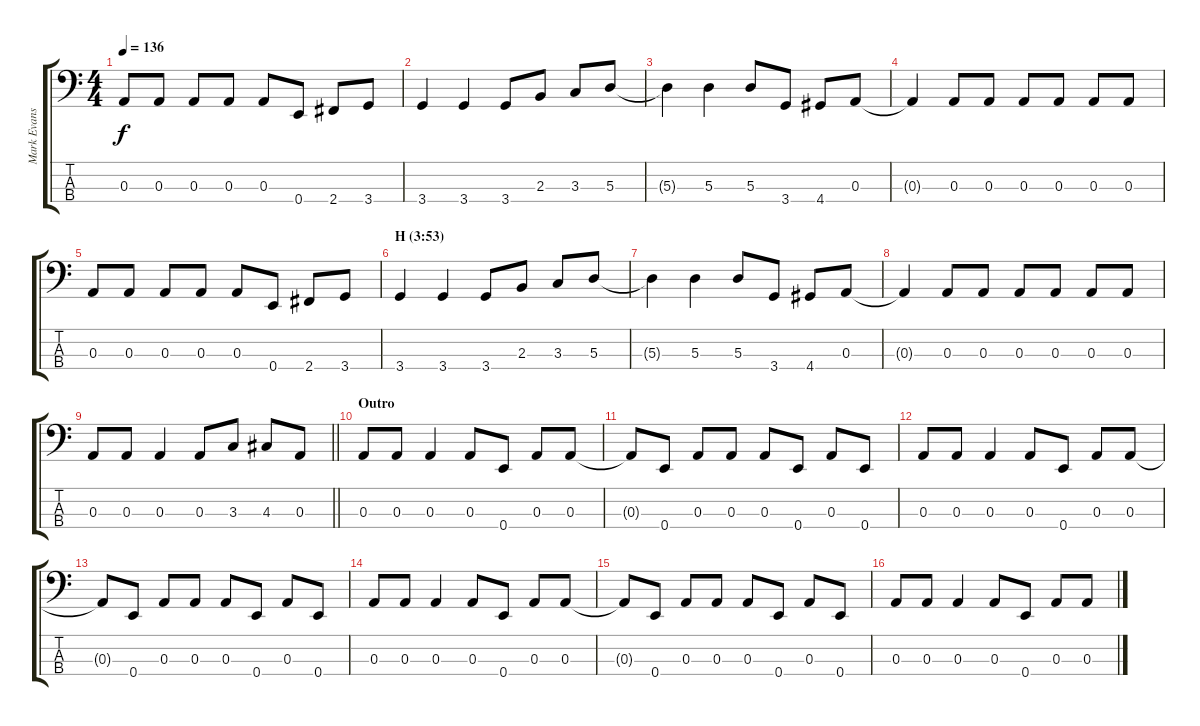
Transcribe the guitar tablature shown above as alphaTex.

\track ("Mark Evans" "Mark Evans") {instrument electricbassfinger}
\staff {score tabs}
\tuning (G2 D2 A1 E1) {hide}
\ts (4 4)
\tempo 136
\clef f4
\ks c
0.3.8{dy f} 0.3.8 0.3.8 0.3.8 0.3.8 0.4.8 2.4.8 3.4.8 |
3.4.4 3.4.4 3.4.8 2.3.8 3.3.8 5.3.8 |
5.3{t}.4 5.3.4 5.3.8 3.4.8 4.4.8 0.3.8 |
0.3{t}.4 0.3.8 0.3.8 0.3.8 0.3.8 0.3.8 0.3.8 |
0.3.8 0.3.8 0.3.8 0.3.8 0.3.8 0.4.8 2.4.8 3.4.8 |
\section ("" "H (3:53)")
3.4.4 3.4.4 3.4.8 2.3.8 3.3.8 5.3.8 |
5.3{t}.4 5.3.4 5.3.8 3.4.8 4.4.8 0.3.8 |
0.3{t}.4 0.3.8 0.3.8 0.3.8 0.3.8 0.3.8 0.3.8 |
\barLineRight lightlight
0.3.8 0.3.8 0.3.4 0.3.8 3.3.8 4.3.8 0.3.8 |
\section ("" "Outro")
0.3.8 0.3.8 0.3.4 0.3.8 0.4.8 0.3.8 0.3.8 |
0.3{t}.8 0.4.8 0.3.8 0.3.8 0.3.8 0.4.8 0.3.8 0.4.8 |
0.3.8 0.3.8 0.3.4 0.3.8 0.4.8 0.3.8 0.3.8 |
0.3{t}.8 0.4.8 0.3.8 0.3.8 0.3.8 0.4.8 0.3.8 0.4.8 |
0.3.8 0.3.8 0.3.4 0.3.8 0.4.8 0.3.8 0.3.8 |
0.3{t}.8 0.4.8 0.3.8 0.3.8 0.3.8 0.4.8 0.3.8 0.4.8 |
0.3.8 0.3.8 0.3.4 0.3.8 0.4.8 0.3.8 0.3.8
